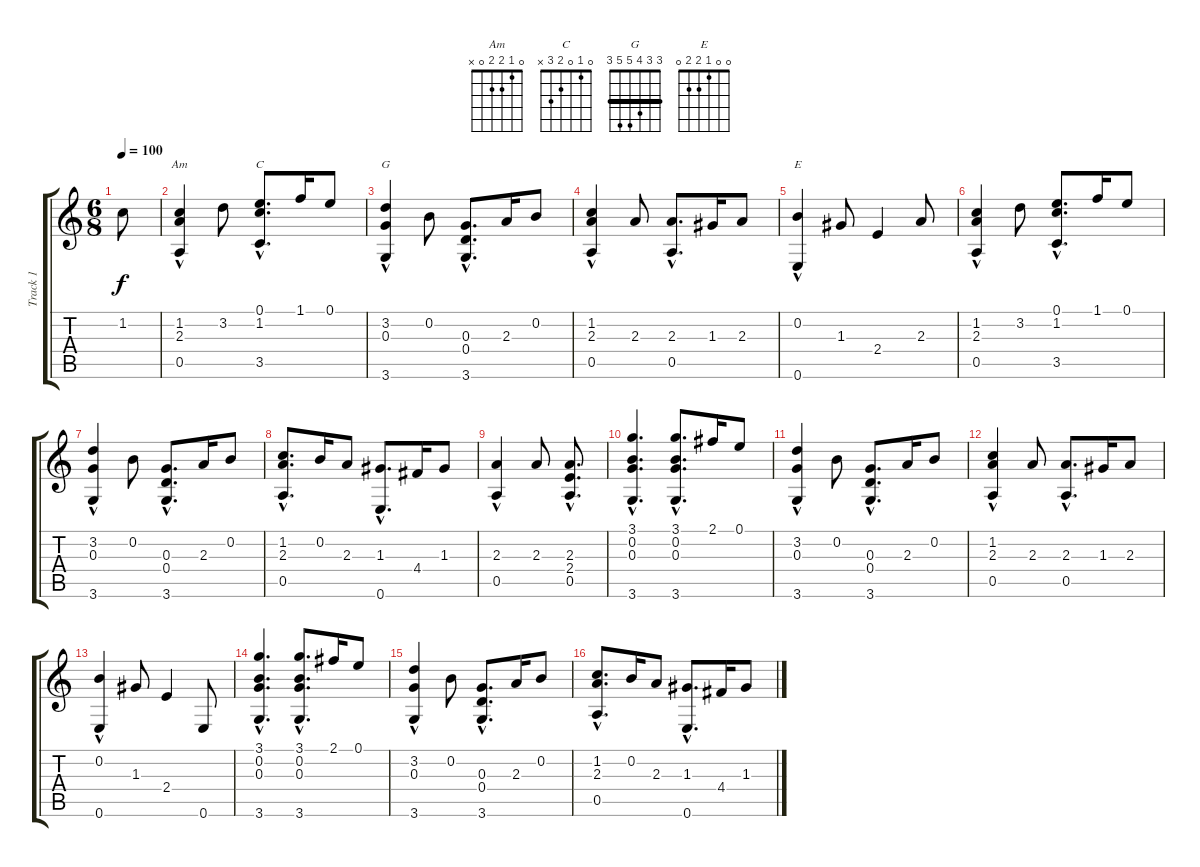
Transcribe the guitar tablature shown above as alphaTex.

\track ("Track 1" "Track 1") {instrument acousticguitarnylon}
\staff {score tabs}
\tuning (E4 B3 G3 D3 A2 E2) {hide}
\chord ("Am" 0 1 2 2 0 x)
\chord ("C" 0 1 0 2 3 x)
\chord ("G" 3 3 4 5 5 3) {barre 3}
\chord ("E" 0 0 1 2 2 0)
\ts (6 8)
\tempo 100
\clef g2
\ks aminor
1.2.8{dy f instrument acousticguitarnylon} |
(1.2 2.3 0.5{hac}).4{ch "Am"} 3.2.8 (0.1{hac} 1.2{hac} 3.5{hac}).8{d ch "C"} 1.1.16 0.1.8 |
(3.2 0.3 3.6{hac}).4{ch "G"} 0.2.8 (0.3{hac} 0.4{hac} 3.6{hac}).8{d} 2.3.16 0.2.8 |
(1.2 2.3 0.5{hac}).4 2.3.8 (2.3{hac} 0.5{hac}).8{d} 1.3.16 2.3.8 |
(0.2 0.6{hac}).4{ch "E"} 1.3.8 2.4.4 2.3.8 |
(1.2 2.3 0.5{hac}).4 3.2.8 (0.1{hac} 1.2{hac} 3.5{hac}).8{d} 1.1.16 0.1.8 |
(3.2 0.3 3.6{hac}).4 0.2.8 (0.3{hac} 0.4{hac} 3.6{hac}).8{d} 2.3.16 0.2.8 |
(1.2{hac} 2.3{hac} 0.5{hac}).8{d} 0.2.16 2.3.8 (1.3{hac} 0.6{hac}).8{d} 4.4.16 1.3.8 |
(2.3 0.5{hac}).4 2.3.8 (2.3{hac} 2.4{hac} 0.5{hac}).8{d} |
(3.1{hac} 0.2{hac} 0.3{hac} 3.6{hac}).4{d} (3.1{hac} 0.2{hac} 0.3{hac} 3.6{hac}).8{d} 2.1.16 0.1.8 |
(3.2 0.3 3.6{hac}).4 0.2.8 (0.3{hac} 0.4{hac} 3.6{hac}).8{d} 2.3.16 0.2.8 |
(1.2 2.3 0.5{hac}).4 2.3.8 (2.3{hac} 0.5{hac}).8{d} 1.3.16 2.3.8 |
(0.2 0.6{hac}).4 1.3.8 2.4.4 0.6.8 |
(3.1{hac} 0.2{hac} 0.3{hac} 3.6{hac}).4{d} (3.1{hac} 0.2{hac} 0.3{hac} 3.6{hac}).8{d} 2.1.16 0.1.8 |
(3.2 0.3 3.6{hac}).4 0.2.8 (0.3{hac} 0.4{hac} 3.6{hac}).8{d} 2.3.16 0.2.8 |
(1.2{hac} 2.3{hac} 0.5{hac}).8{d} 0.2.16 2.3.8 (1.3{hac} 0.6{hac}).8{d} 4.4.16 1.3.8
